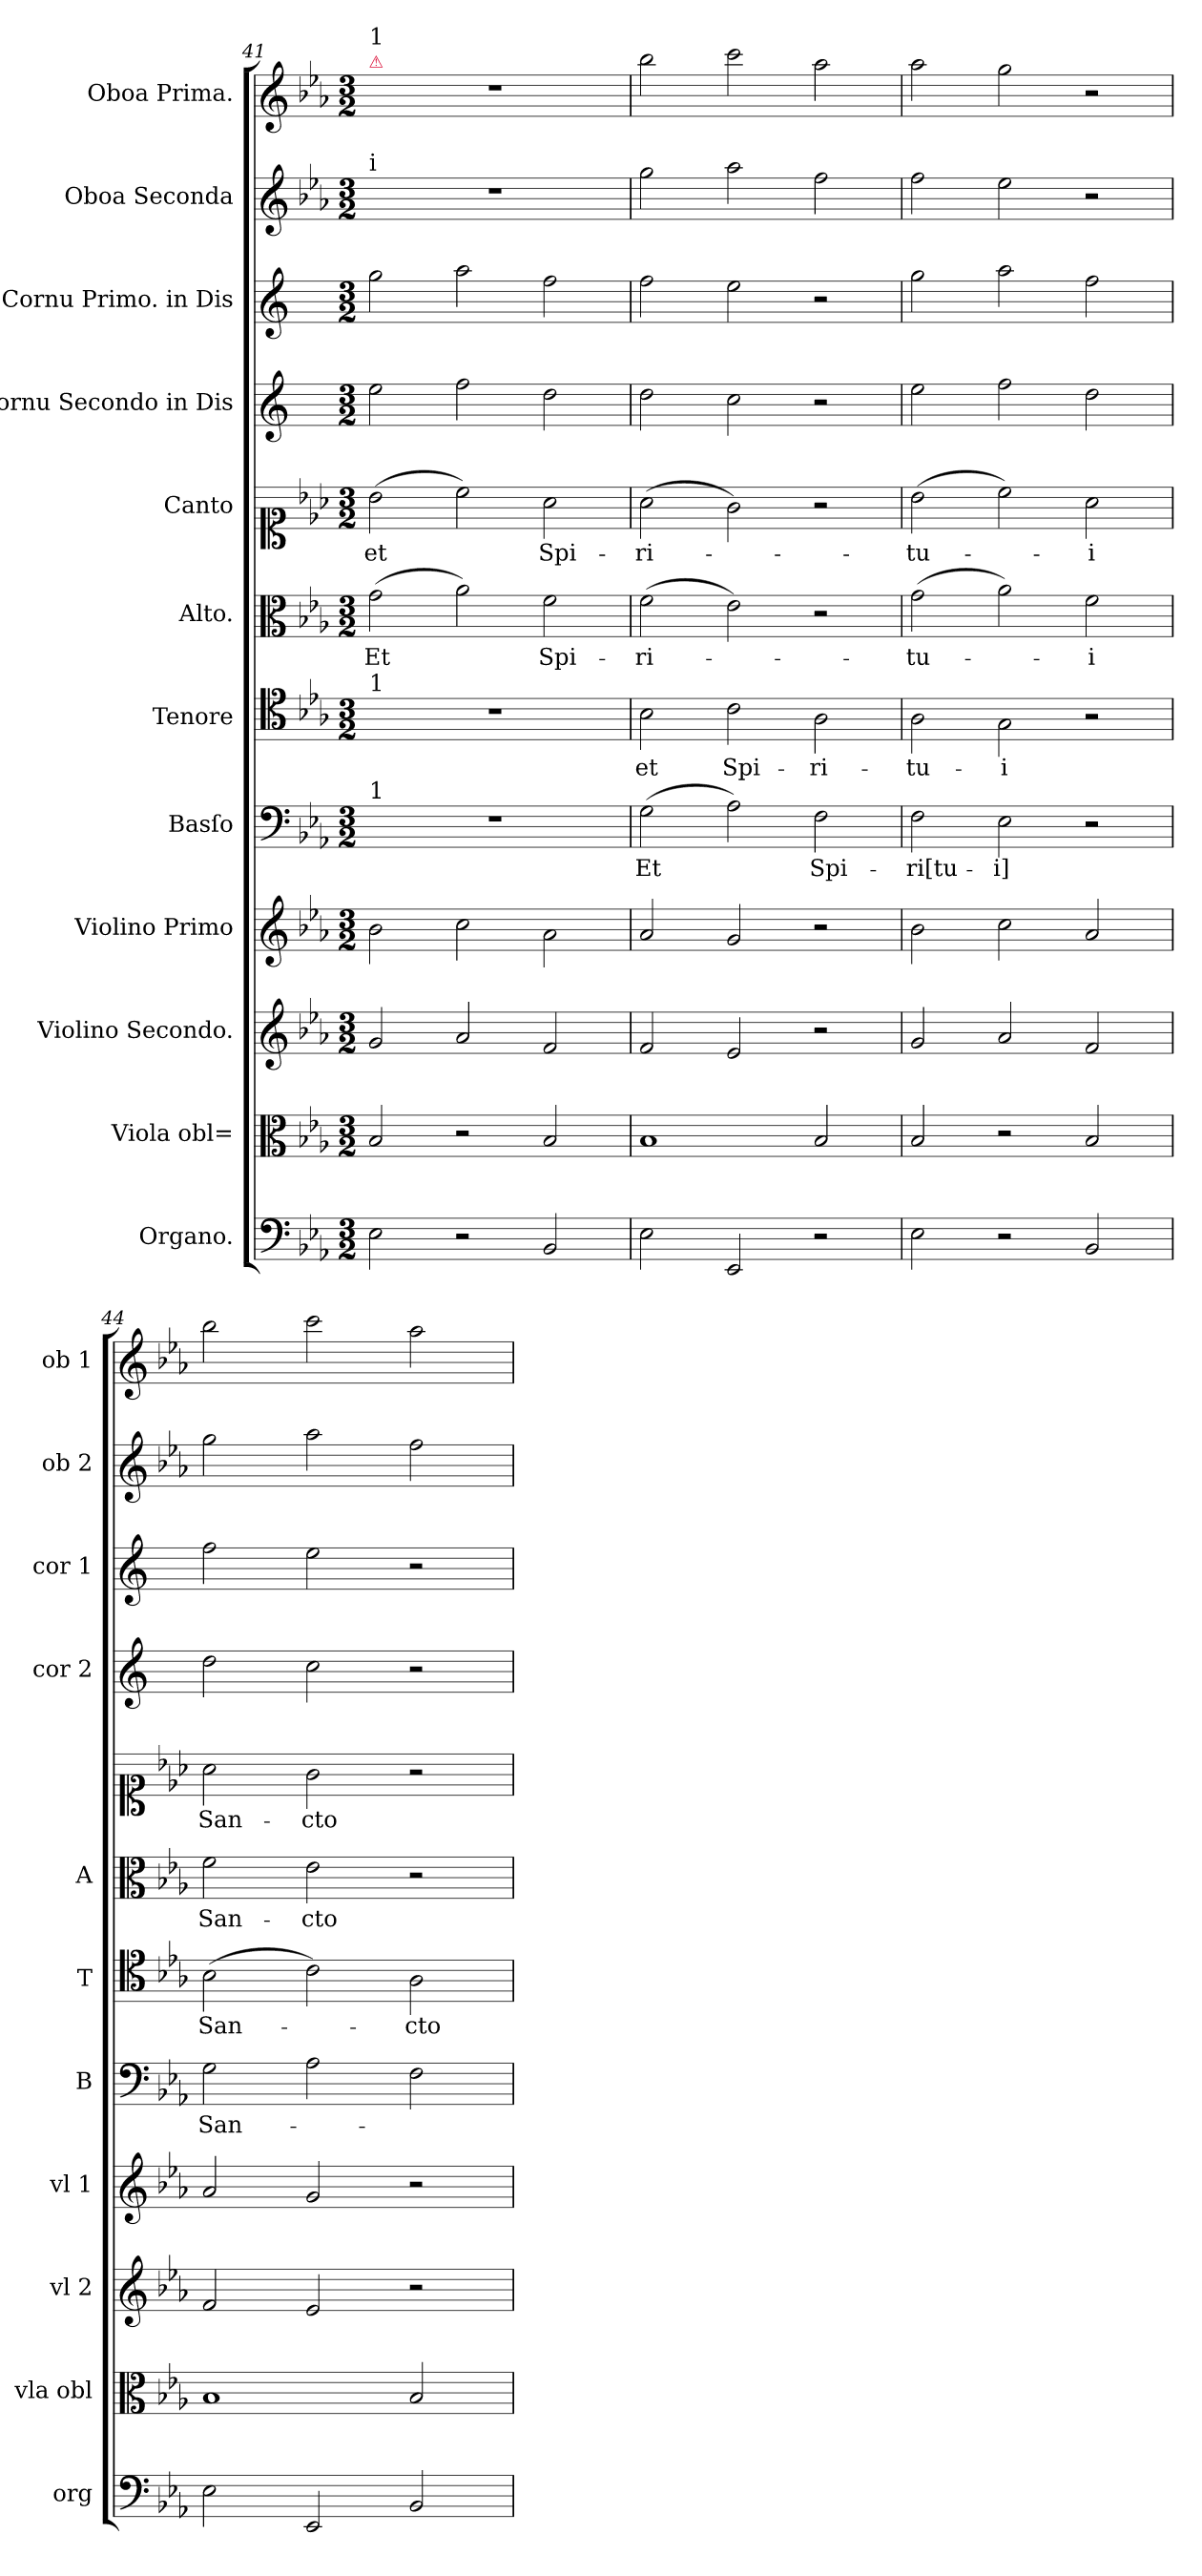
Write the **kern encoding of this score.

**kern	**kern	**kern	**kern	**dynam	**kern	**text	**kern	**text	**kern	**text	**kern	**text	**kern	**kern	**kern	**kern
*part12	*part11	*part10	*part9	*part9	*part8	*part8	*part7	*part7	*part6	*part6	*part5	*part5	*part4	*part3	*part2	*part1
*staff12	*staff11	*staff10	*staff9	*staff9	*staff8	*staff8	*staff7	*staff7	*staff6	*staff6	*staff5	*staff5	*staff4	*staff3	*staff2	*staff1
*I"Organo.	*I"Viola obl=	*I"Violino Secondo.	*I"Violino Primo	*	*I"Basſo	*	*I"Tenore	*	*I"Alto.	*	*I"Canto	*	*I"Cornu Secondo in Dis	*I"Cornu Primo. in Dis	*I"Oboa Seconda	*I"Oboa Prima.
*I'org	*I'vla obl	*I'vl 2	*I'vl 1	*	*I'B	*	*I'T	*	*I'A	*	*	*	*I'cor 2	*I'cor 1	*I'ob 2	*I'ob 1
*clefF4	*clefC3	*clefG2	*clefG2	*	*clefF4	*	*clefC4	*	*clefC3	*	*clefC1	*	*clefG2	*clefG2	*clefG2	*clefG2
*	*	*	*	*	*	*	*	*	*	*	*	*	*ITrd5c9	*ITrd5c9	*	*
*k[b-e-a-]	*k[b-e-a-]	*k[b-e-a-]	*k[b-e-a-]	*	*k[b-e-a-]	*	*k[b-e-a-]	*	*k[b-e-a-]	*	*k[b-e-a-]	*	*k[b-e-a-]	*k[b-e-a-]	*k[b-e-a-]	*k[b-e-a-]
*E-:	*E-:	*E-:	*E-:	*	*E-:	*	*E-:	*	*E-:	*	*E-:	*	*E-:	*E-:	*E-:	*E-:
*M3/2	*M3/2	*M3/2	*M3/2	*	*M3/2	*	*M3/2	*	*M3/2	*	*M3/2	*	*M3/2	*M3/2	*M3/2	*M3/2
=41	=41	=41	=41	=41	=41	=41	=41	=41	=41	=41	=41	=41	=41	=41	=41	=41
!	!	!	!	!	!	!	!	!	!	!	!	!	!	!	!	!LO:TX:a:color=crimson:t=⚠
!	!	!	!	!	!	!	!	!	!	!	!	!	!	!	!	!LO:TX:a:t=1
!	!	!	!	!	!	!	!	!	!	!	!	!	!	!	!LO:TX:a:t=i	!
!	!	!	!	!	!	!	!LO:TX:a:t=1	!	!	!	!	!	!	!	!	!
!	!	!	!	!	!LO:TX:a:t=1	!	!	!	!	!	!	!	!	!	!	!
!	!	!	!	!LO:DY:a	!	!	!	!	!	!	!	!	!	!	!	!
2E-\	2B-/	2g/	2b-\	f&colon;	1.r	.	1.r	.	(2g\	Et	(2b-\	et	2g\	2b-\	1.r	1.r
2r	2r	2a-/	2cc\	.	.	.	.	.	2a-\)	.	2cc\)	.	2a-\	2cc\	.	.
2BB-/	2B-/	2f/	2a-\	.	.	.	.	.	2f\	Spi-	2a-\	Spi-	2f\	2a-\	.	.
=42	=42	=42	=42	=42	=42	=42	=42	=42	=42	=42	=42	=42	=42	=42	=42	=42
2E-\	1B-	2f/	2a-/	.	(2G\	Et	2B-\	et	(2f\	-ri-	(2a-\	-ri-	2f\	2a-\	2gg\	2bb-\
2EE-/	.	2e-/	2g/	.	2A-\)	.	2c\	Spi-	2e-\)	.	2g\)	.	2e-\	2g\	2aa-\	2ccc\
2r	2B-/	2r	2r	.	2F\	Spi-	2A-\	-ri-	2r	.	2r	.	2r	2r	2ff\	2aa-\
=43	=43	=43	=43	=43	=43	=43	=43	=43	=43	=43	=43	=43	=43	=43	=43	=43
2E-\	2B-/	2g/	2b-\	.	2F\	-ri[tu-	2A-\	-tu-	(2g\	-tu-	(2b-\	-tu-	2g\	2b-\	2ff\	2aa-\
2r	2r	2a-/	2cc\	.	2E-\	-i]	2G\	-i	2a-\)	.	2cc\)	.	2a-\	2cc\	2ee-\	2gg\
2BB-/	2B-/	2f/	2a-/	.	2r	.	2r	.	2f\	-i	2a-\	-i	2f\	2a-\	2r	2r
=44	=44	=44	=44	=44	=44	=44	=44	=44	=44	=44	=44	=44	=44	=44	=44	=44
2E-\	1B-	2f/	2a-/	.	2G\	San-	(2B-\	San-	2f\	San-	2a-\	San-	2f\	2a-\	2gg\	2bb-\
2EE-/	.	2e-/	2g/	.	2A-\	.	2c\)	.	2e-\	-cto	2g\	-cto	2e-\	2g\	2aa-\	2ccc\
2BB-/	2B-/	2r	2r	.	2F\	.	2A-\	-cto	2r	.	2r	.	2r	2r	2ff\	2aa-\
=	=	=	=	=	=	=	=	=	=	=	=	=	=	=	=	=
*-	*-	*-	*-	*-	*-	*-	*-	*-	*-	*-	*-	*-	*-	*-	*-	*-
